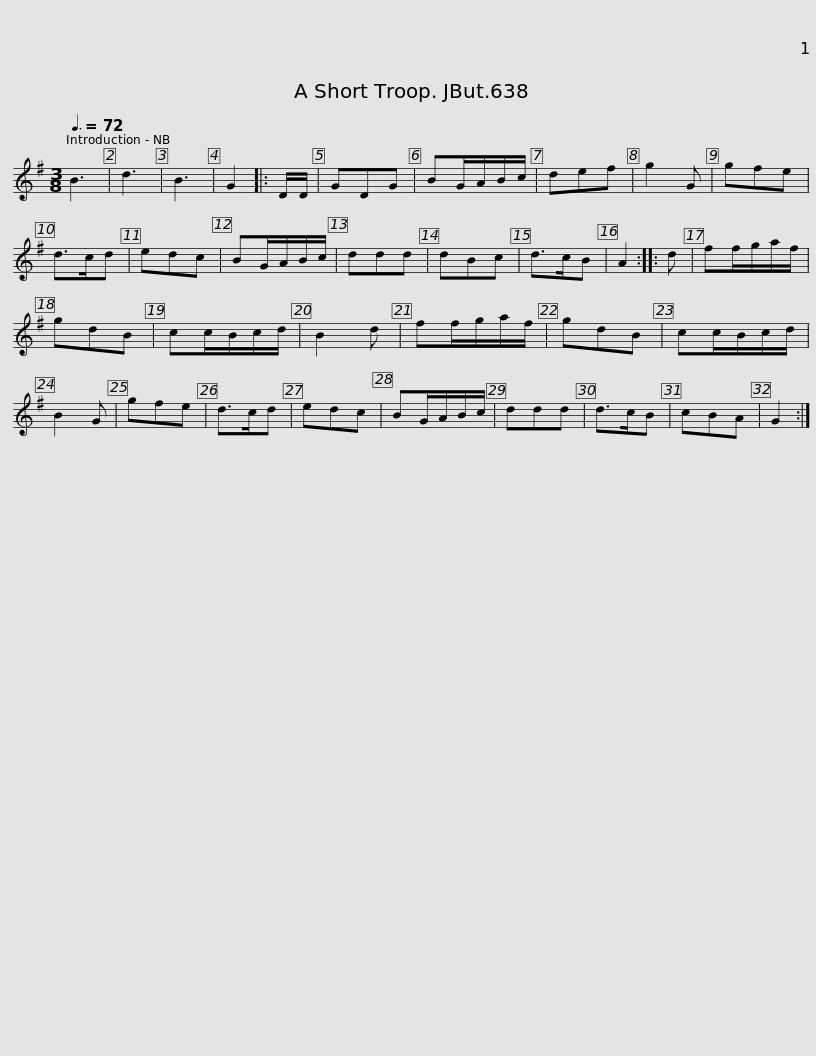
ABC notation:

X:1
L:1/8
Q:3/8=72
M:3/8
I:linebreak $
K:G
V:1 treble
V:1
 B3 | d3 | B3 | G2 |: D/D/ | %5
 GDG | BG/A/B/c/ | def | g2 G | gfe | %10
 d>cd | edc | BG/A/B/c/ | ddd |$ dBc | %15
 d>cB | A2 :: d | ff/g/a/f/ | gdB | %20
 cc/B/c/d/ | B2 d | ff/g/a/f/ | gdB | cc/B/c/d/ | %25
 B2 G | gfe |$ d>cd | edc | BG/A/B/c/ | %30
 ddd | d>cB | cBA | G2 :| %34
